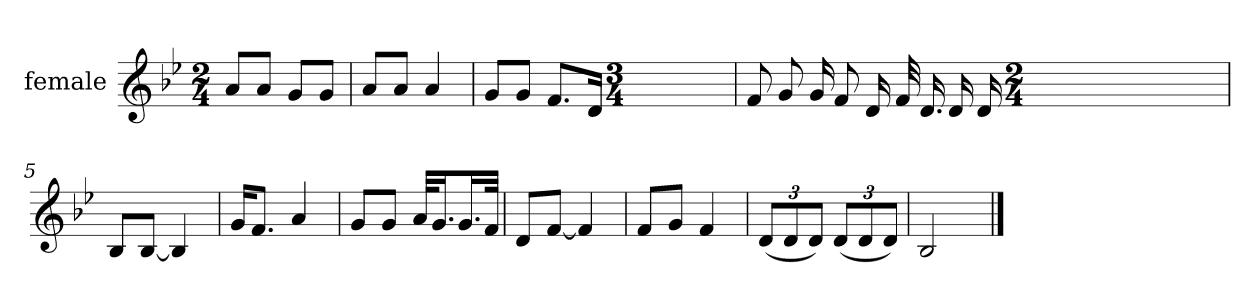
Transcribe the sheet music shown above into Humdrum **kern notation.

**kern
*part1
*staff1
*I"female
*clefG2
*k[b-e-]
*M2/4
*MM48
=1
8a/L
8a/J
8g/L
8g/J
=2
8a/L
8a/J
4a
=3
8g/L
8g/J
8.f/L
16d/Jk
*M3/4
=4
8f
8g
16g
8f
16d
32f
16.d
16d
16d
*M2/4
=5
8B-/L
[8B-/J
4B-]
=6
16g/KL
8.f/J
4a
=7
8g/L
8g/J
32a/KLL
16.g/J
16.g/L
32f/JJk
=8
8d/L
[8f/J
4f]
=9
8f/L
8g/J
4f
=10
(12d/L
12d/
12d/J)
(12d/L
12d/
12d/J)
=11
2B-
==
*-
